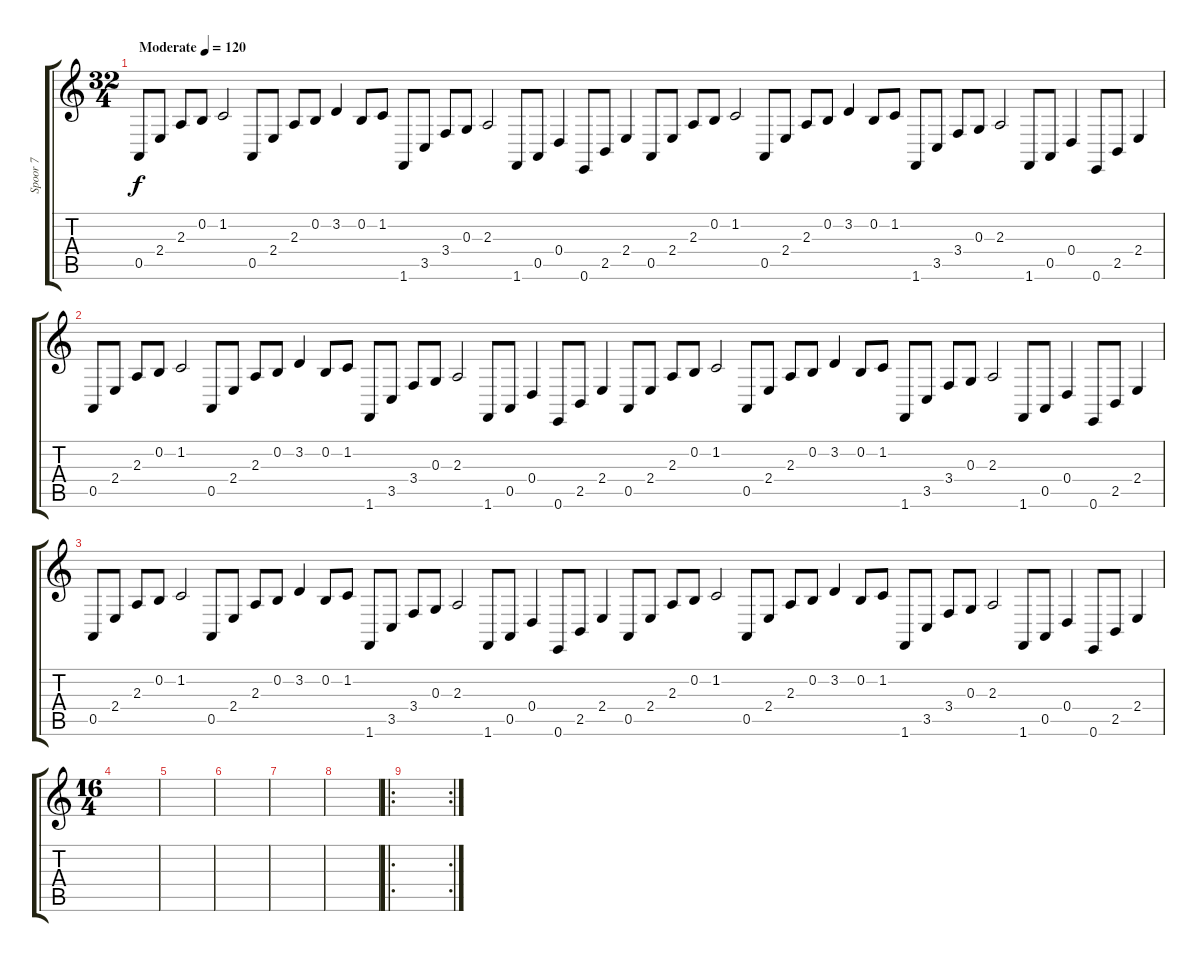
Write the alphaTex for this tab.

\track ("Spoor 7" "Spoor 7") {instrument acousticgrandpiano}
\staff {score tabs}
\tuning (E4 B3 G3 D3 A2 E2) {hide}
\ts (32 4)
\tempo (120 "Moderate")
\clef g2
\ks c
0.5.8{dy f instrument acousticgrandpiano} 2.4.8 2.3.8 0.2.8 1.2.2 0.5.8 2.4.8 2.3.8 0.2.8 3.2.4 0.2.8 1.2.8 1.6.8 3.5.8 3.4.8 0.3.8 2.3.2 1.6.8 0.5.8 0.4.4 0.6.8 2.5.8 2.4.4 0.5.8 2.4.8 2.3.8 0.2.8 1.2.2 0.5.8 2.4.8 2.3.8 0.2.8 3.2.4 0.2.8 1.2.8 1.6.8 3.5.8 3.4.8 0.3.8 2.3.2 1.6.8 0.5.8 0.4.4 0.6.8 2.5.8 2.4.4 |
0.5.8{volume 13} 2.4.8 2.3.8 0.2.8 1.2.2 0.5.8 2.4.8 2.3.8 0.2.8 3.2.4 0.2.8 1.2.8 1.6.8 3.5.8 3.4.8 0.3.8 2.3.2 1.6.8 0.5.8 0.4.4 0.6.8 2.5.8 2.4.4 0.5.8 2.4.8 2.3.8 0.2.8 1.2.2 0.5.8 2.4.8 2.3.8 0.2.8 3.2.4 0.2.8 1.2.8 1.6.8 3.5.8 3.4.8 0.3.8 2.3.2 1.6.8 0.5.8 0.4.4 0.6.8 2.5.8 2.4.4 |
0.5.8{volume 13} 2.4.8 2.3.8 0.2.8 1.2.2 0.5.8 2.4.8 2.3.8 0.2.8 3.2.4 0.2.8 1.2.8 1.6.8 3.5.8 3.4.8 0.3.8 2.3.2 1.6.8 0.5.8 0.4.4 0.6.8 2.5.8 2.4.4 0.5.8 2.4.8 2.3.8 0.2.8 1.2.2 0.5.8 2.4.8 2.3.8 0.2.8 3.2.4 0.2.8 1.2.8 1.6.8 3.5.8 3.4.8 0.3.8 2.3.2 1.6.8 0.5.8 0.4.4 0.6.8 2.5.8 2.4.4 |
\ts (16 4)
|
|
|
|
|
\ro
\rc 2
